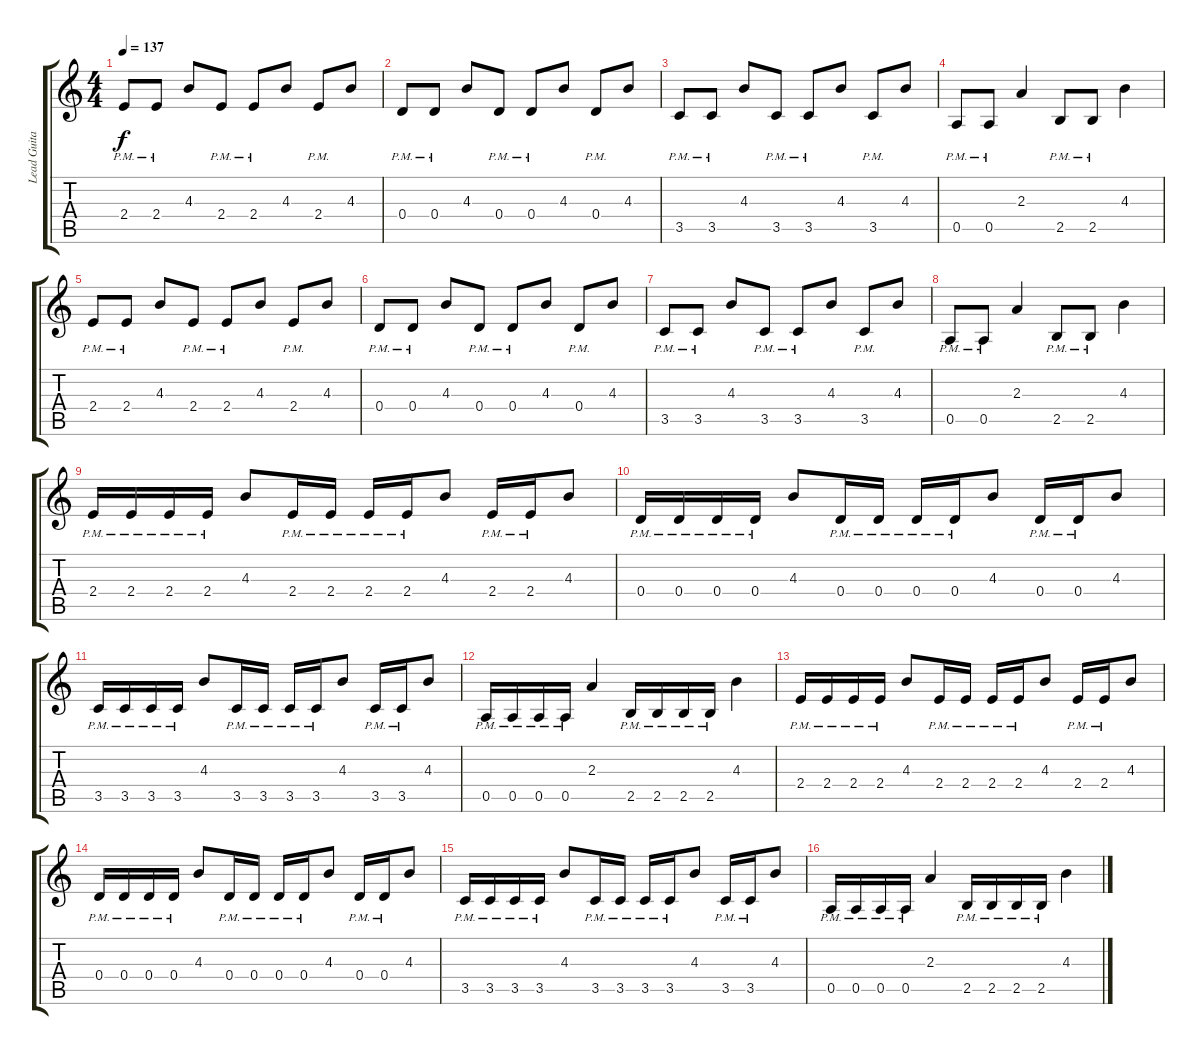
\track ("Lead Guitar 1" "Lead Guita") {instrument distortionguitar}
\staff {score tabs}
\tuning (E4 B3 G3 D3 A2 E2) {hide}
\ts (4 4)
\tempo 137
\clef g2
\ks c
2.4{pm}.8{dy f} 2.4{pm}.8 4.3.8 2.4{pm}.8 2.4{pm}.8 4.3.8 2.4{pm}.8 4.3.8 |
0.4{pm}.8 0.4{pm}.8 4.3.8 0.4{pm}.8 0.4{pm}.8 4.3.8 0.4{pm}.8 4.3.8 |
3.5{pm}.8 3.5{pm}.8 4.3.8 3.5{pm}.8 3.5{pm}.8 4.3.8 3.5{pm}.8 4.3.8 |
0.5{pm}.8 0.5{pm}.8 2.3.4 2.5{pm}.8 2.5{pm}.8 4.3.4 |
2.4{pm}.8 2.4{pm}.8 4.3.8 2.4{pm}.8 2.4{pm}.8 4.3.8 2.4{pm}.8 4.3.8 |
0.4{pm}.8 0.4{pm}.8 4.3.8 0.4{pm}.8 0.4{pm}.8 4.3.8 0.4{pm}.8 4.3.8 |
3.5{pm}.8 3.5{pm}.8 4.3.8 3.5{pm}.8 3.5{pm}.8 4.3.8 3.5{pm}.8 4.3.8 |
0.5{pm}.8 0.5{pm}.8 2.3.4 2.5{pm}.8 2.5{pm}.8 4.3.4 |
2.4{pm}.16 2.4{pm}.16 2.4{pm}.16 2.4{pm}.16 4.3.8 2.4{pm}.16 2.4{pm}.16 2.4{pm}.16 2.4{pm}.16 4.3.8 2.4{pm}.16 2.4{pm}.16 4.3.8 |
0.4{pm}.16 0.4{pm}.16 0.4{pm}.16 0.4{pm}.16 4.3.8 0.4{pm}.16 0.4{pm}.16 0.4{pm}.16 0.4{pm}.16 4.3.8 0.4{pm}.16 0.4{pm}.16 4.3.8 |
3.5{pm}.16 3.5{pm}.16 3.5{pm}.16 3.5{pm}.16 4.3.8 3.5{pm}.16 3.5{pm}.16 3.5{pm}.16 3.5{pm}.16 4.3.8 3.5{pm}.16 3.5{pm}.16 4.3.8 |
0.5{pm}.16 0.5{pm}.16 0.5{pm}.16 0.5{pm}.16 2.3.4 2.5{pm}.16 2.5{pm}.16 2.5{pm}.16 2.5{pm}.16 4.3.4 |
2.4{pm}.16 2.4{pm}.16 2.4{pm}.16 2.4{pm}.16 4.3.8 2.4{pm}.16 2.4{pm}.16 2.4{pm}.16 2.4{pm}.16 4.3.8 2.4{pm}.16 2.4{pm}.16 4.3.8 |
0.4{pm}.16 0.4{pm}.16 0.4{pm}.16 0.4{pm}.16 4.3.8 0.4{pm}.16 0.4{pm}.16 0.4{pm}.16 0.4{pm}.16 4.3.8 0.4{pm}.16 0.4{pm}.16 4.3.8 |
3.5{pm}.16 3.5{pm}.16 3.5{pm}.16 3.5{pm}.16 4.3.8 3.5{pm}.16 3.5{pm}.16 3.5{pm}.16 3.5{pm}.16 4.3.8 3.5{pm}.16 3.5{pm}.16 4.3.8 |
0.5{pm}.16 0.5{pm}.16 0.5{pm}.16 0.5{pm}.16 2.3.4 2.5{pm}.16 2.5{pm}.16 2.5{pm}.16 2.5{pm}.16 4.3.4
